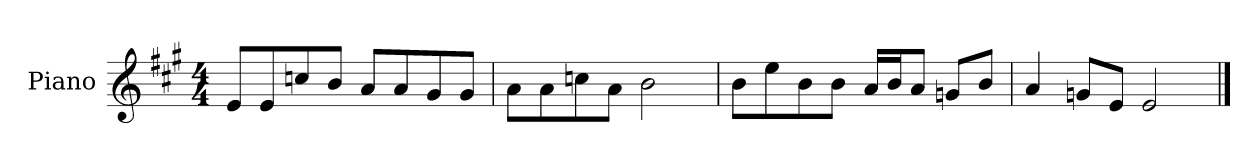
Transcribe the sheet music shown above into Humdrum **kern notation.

**kern
*part1
*staff1
*I"Piano
*I'P-no
*clefG2
*k[f#c#g#]
*M4/4
*MM90
=1
8e/L
8e/
8ccn/
8b/J
8a/L
8a/
8g#/
8g#/J
=2
8a\L
8a\
8ccn\
8a\J
2b\
=3
8b\L
8ee\
8b\
8b\J
16a/LL
16b/J
8a/J
8gn/L
8b/J
=4
4a/
8gn/L
8e/J
2e/
==
*-
